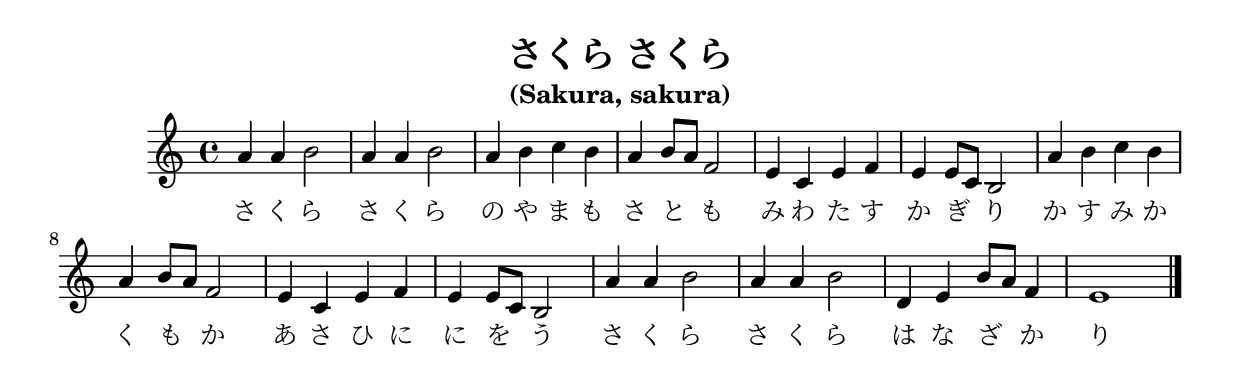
%% sakura-sakura.ly

\version "2.9.16"


\header {
  title = "さくら さくら"
  subtitle = "(Sakura, sakura)"
}


\score {
  
  <<
    \relative c'' {
      %% Beams are melismata, no autobeams.
      \set Staff.autoBeaming = ##f

      | a4 a b2 | a4 a b2
      | a4 b c b | a4 b8[ a] f2
      | e4 c e f | e4 e8[ c] b2
      | a'4 b c b | a4 b8[ a] f2
      | e4 c e f | e4 e8[ c] b2
      | a'4 a b2 | a4 a b2
      | d,4 e b'8[ a] f4 | e1 \bar "|."
    }
    \addlyrics {


      %{

      Try the following if the default font doesn't work for you,
      run

      lilypond -dshow-available-fonts blabla

      this will show all fonts available to LilyPond, substitute
      FAMILY-NAME below and uncomment
      
      %}
      %% \override Lyrics . LyricText #'font-name = #"FAMILY-NAME"
      
      さ く ら さ く ら
      の や ま も さ と も
      み わ た す か ぎ り
      か す み か く も か
      あ さ ひ に に を う
      さ く ら さ く ら
      は な ざ か り
    }
  >>
  \layout { }
  
  \midi {
    \context {
      \Score
      tempoWholesPerMinute = #(ly:make-moment 120 4)
      }
    }


  }

%%% Local Variables:
%%% coding: utf-8
%%% End:
